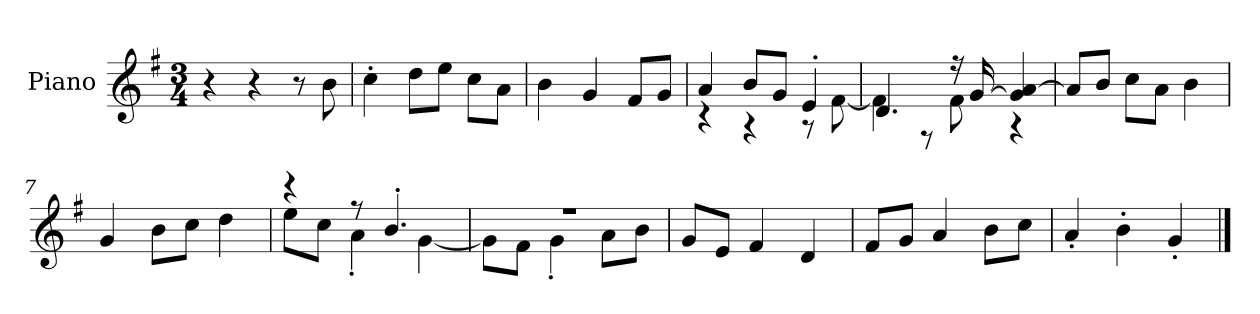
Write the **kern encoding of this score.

**kern
*part1
*staff1
*I"Piano
*I'P-no
*clefG2
*k[f#]
*M3/4
*MM172
=1
4r
4r
8r
8b\
=2
4cc'\
8dd\L
8ee\J
8cc\L
8a\J
=3
4b\
4g/
8f#/L
8g/J
=4
*^
4a/	4r
8b/L	4r
8g/J	.
4e'/	8r
.	[8f#\
=5	=5
4.d/	4f#\]
.	8r
16r	8f#\
[16g/	.
4g/] [4a/	4r
*v	*v
=6
8a/L]
8b/J
8cc\L
8a\J
4b\
=7
4g/
8b\L
8cc\J
4dd\
!!LO:LB:g=z
=8
*^
4r	8ee\L
.	8cc\J
8r	4a'\
4.b'/	.
.	[4g\
=9	=9
2.r	8g\L]
.	8f#\J
.	4g'\
.	8a\L
.	8b\J
*v	*v
=10
8g/L
8e/J
4f#/
4d/
=11
8f#/L
8g/J
4a/
8b\L
8cc\J
=12
4a'/
4b'\
4g'/
==
*-
